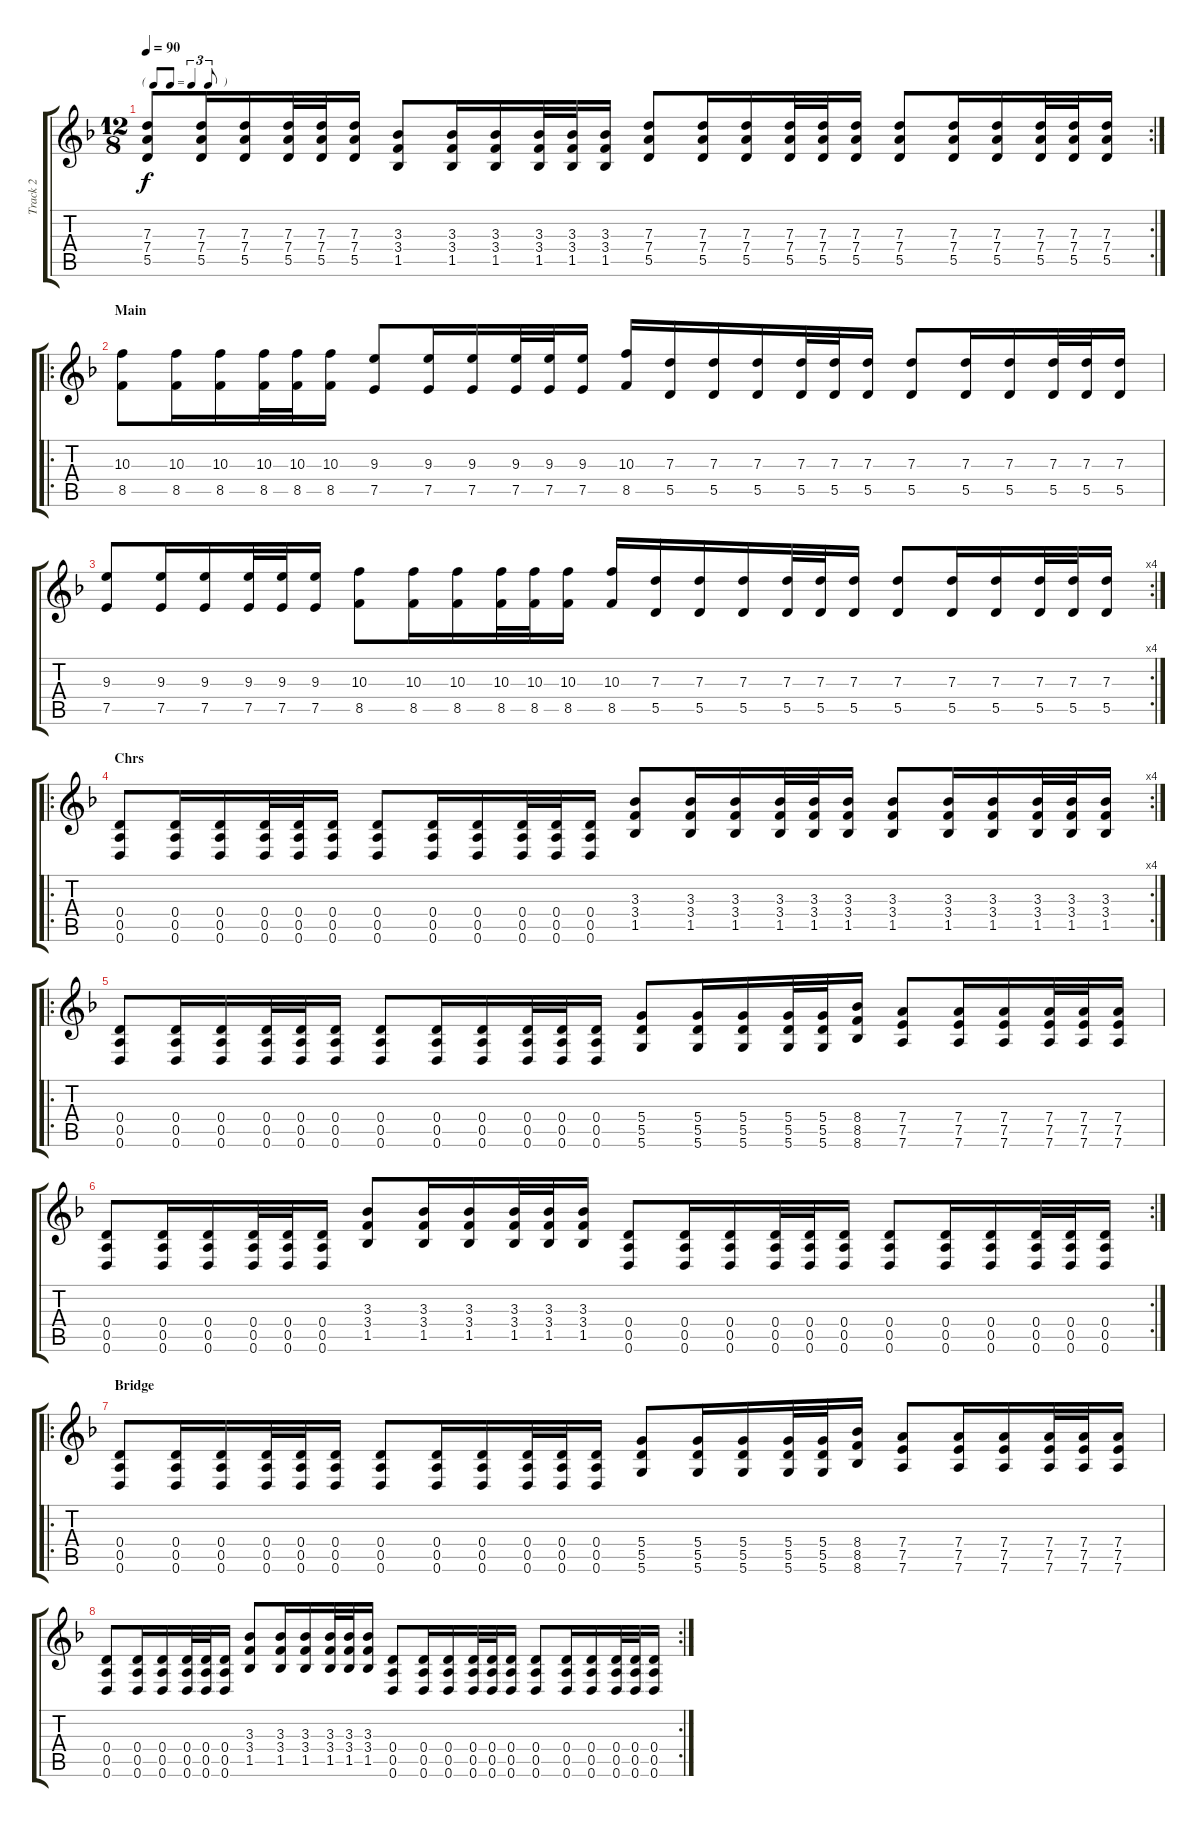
\track ("Track 2" "Track 2") {instrument distortionguitar}
\staff {score tabs}
\tuning (E4 B3 G3 D3 A2 D2) {hide}
\rc 2
\ts (12 8)
\tf triplet8th
\tempo 90
\clef g2
\ks dminor
(7.3 7.4 5.5).8{dy f} (7.3 7.4 5.5).16 (7.3 7.4 5.5).16 (7.3 7.4 5.5).32 (7.3 7.4 5.5).32 (7.3 7.4 5.5).16 (3.3 3.4 1.5).8 (3.3 3.4 1.5).16 (3.3 3.4 1.5).16 (3.3 3.4 1.5).32 (3.3 3.4 1.5).32 (3.3 3.4 1.5).16 (7.3 7.4 5.5).8 (7.3 7.4 5.5).16 (7.3 7.4 5.5).16 (7.3 7.4 5.5).32 (7.3 7.4 5.5).32 (7.3 7.4 5.5).16 (7.3 7.4 5.5).8 (7.3 7.4 5.5).16 (7.3 7.4 5.5).16 (7.3 7.4 5.5).32 (7.3 7.4 5.5).32 (7.3 7.4 5.5).16 |
\ro
\section ("" "Main")
(10.3 8.5).8 (10.3 8.5).16 (10.3 8.5).16 (10.3 8.5).32 (10.3 8.5).32 (10.3 8.5).16 (9.3 7.5).8 (9.3 7.5).16 (9.3 7.5).16 (9.3 7.5).32 (9.3 7.5).32 (9.3 7.5).16 (10.3 8.5).16 (7.3 5.5).16 (7.3 5.5).16 (7.3 5.5).16 (7.3 5.5).32 (7.3 5.5).32 (7.3 5.5).16 (7.3 5.5).8 (7.3 5.5).16 (7.3 5.5).16 (7.3 5.5).32 (7.3 5.5).32 (7.3 5.5).16 |
\rc 4
(9.3 7.5).8 (9.3 7.5).16 (9.3 7.5).16 (9.3 7.5).32 (9.3 7.5).32 (9.3 7.5).16 (10.3 8.5).8 (10.3 8.5).16 (10.3 8.5).16 (10.3 8.5).32 (10.3 8.5).32 (10.3 8.5).16 (10.3 8.5).16 (7.3 5.5).16 (7.3 5.5).16 (7.3 5.5).16 (7.3 5.5).32 (7.3 5.5).32 (7.3 5.5).16 (7.3 5.5).8 (7.3 5.5).16 (7.3 5.5).16 (7.3 5.5).32 (7.3 5.5).32 (7.3 5.5).16 |
\ro
\rc 4
\section ("" "Chrs")
(0.4 0.5 0.6).8 (0.4 0.5 0.6).16 (0.4 0.5 0.6).16 (0.4 0.5 0.6).32 (0.4 0.5 0.6).32 (0.4 0.5 0.6).16 (0.4 0.5 0.6).8 (0.4 0.5 0.6).16 (0.4 0.5 0.6).16 (0.4 0.5 0.6).32 (0.4 0.5 0.6).32 (0.4 0.5 0.6).16 (3.3 3.4 1.5).8 (3.3 3.4 1.5).16 (3.3 3.4 1.5).16 (3.3 3.4 1.5).32 (3.3 3.4 1.5).32 (3.3 3.4 1.5).16 (3.3 3.4 1.5).8 (3.3 3.4 1.5).16 (3.3 3.4 1.5).16 (3.3 3.4 1.5).32 (3.3 3.4 1.5).32 (3.3 3.4 1.5).16 |
\ro
(0.4 0.5 0.6).8 (0.4 0.5 0.6).16 (0.4 0.5 0.6).16 (0.4 0.5 0.6).32 (0.4 0.5 0.6).32 (0.4 0.5 0.6).16 (0.4 0.5 0.6).8 (0.4 0.5 0.6).16 (0.4 0.5 0.6).16 (0.4 0.5 0.6).32 (0.4 0.5 0.6).32 (0.4 0.5 0.6).16 (5.4 5.5 5.6).8 (5.4 5.5 5.6).16 (5.4 5.5 5.6).16 (5.4 5.5 5.6).32 (5.4 5.5 5.6).32 (8.4 8.5 8.6).16 (7.4 7.5 7.6).8 (7.4 7.5 7.6).16 (7.4 7.5 7.6).16 (7.4 7.5 7.6).32 (7.4 7.5 7.6).32 (7.4 7.5 7.6).16 |
\rc 2
(0.4 0.5 0.6).8 (0.4 0.5 0.6).16 (0.4 0.5 0.6).16 (0.4 0.5 0.6).32 (0.4 0.5 0.6).32 (0.4 0.5 0.6).16 (3.3 3.4 1.5).8 (3.3 3.4 1.5).16 (3.3 3.4 1.5).16 (3.3 3.4 1.5).32 (3.3 3.4 1.5).32 (3.3 3.4 1.5).16 (0.4 0.5 0.6).8 (0.4 0.5 0.6).16 (0.4 0.5 0.6).16 (0.4 0.5 0.6).32 (0.4 0.5 0.6).32 (0.4 0.5 0.6).16 (0.4 0.5 0.6).8 (0.4 0.5 0.6).16 (0.4 0.5 0.6).16 (0.4 0.5 0.6).32 (0.4 0.5 0.6).32 (0.4 0.5 0.6).16 |
\ro
\section ("" "Bridge")
(0.4 0.5 0.6).8 (0.4 0.5 0.6).16 (0.4 0.5 0.6).16 (0.4 0.5 0.6).32 (0.4 0.5 0.6).32 (0.4 0.5 0.6).16 (0.4 0.5 0.6).8 (0.4 0.5 0.6).16 (0.4 0.5 0.6).16 (0.4 0.5 0.6).32 (0.4 0.5 0.6).32 (0.4 0.5 0.6).16 (5.4 5.5 5.6).8 (5.4 5.5 5.6).16 (5.4 5.5 5.6).16 (5.4 5.5 5.6).32 (5.4 5.5 5.6).32 (8.4 8.5 8.6).16 (7.4 7.5 7.6).8 (7.4 7.5 7.6).16 (7.4 7.5 7.6).16 (7.4 7.5 7.6).32 (7.4 7.5 7.6).32 (7.4 7.5 7.6).16 |
\rc 2
(0.4 0.5 0.6).8 (0.4 0.5 0.6).16 (0.4 0.5 0.6).16 (0.4 0.5 0.6).32 (0.4 0.5 0.6).32 (0.4 0.5 0.6).16 (3.3 3.4 1.5).8 (3.3 3.4 1.5).16 (3.3 3.4 1.5).16 (3.3 3.4 1.5).32 (3.3 3.4 1.5).32 (3.3 3.4 1.5).16 (0.4 0.5 0.6).8 (0.4 0.5 0.6).16 (0.4 0.5 0.6).16 (0.4 0.5 0.6).32 (0.4 0.5 0.6).32 (0.4 0.5 0.6).16 (0.4 0.5 0.6).8 (0.4 0.5 0.6).16 (0.4 0.5 0.6).16 (0.4 0.5 0.6).32 (0.4 0.5 0.6).32 (0.4 0.5 0.6).16
